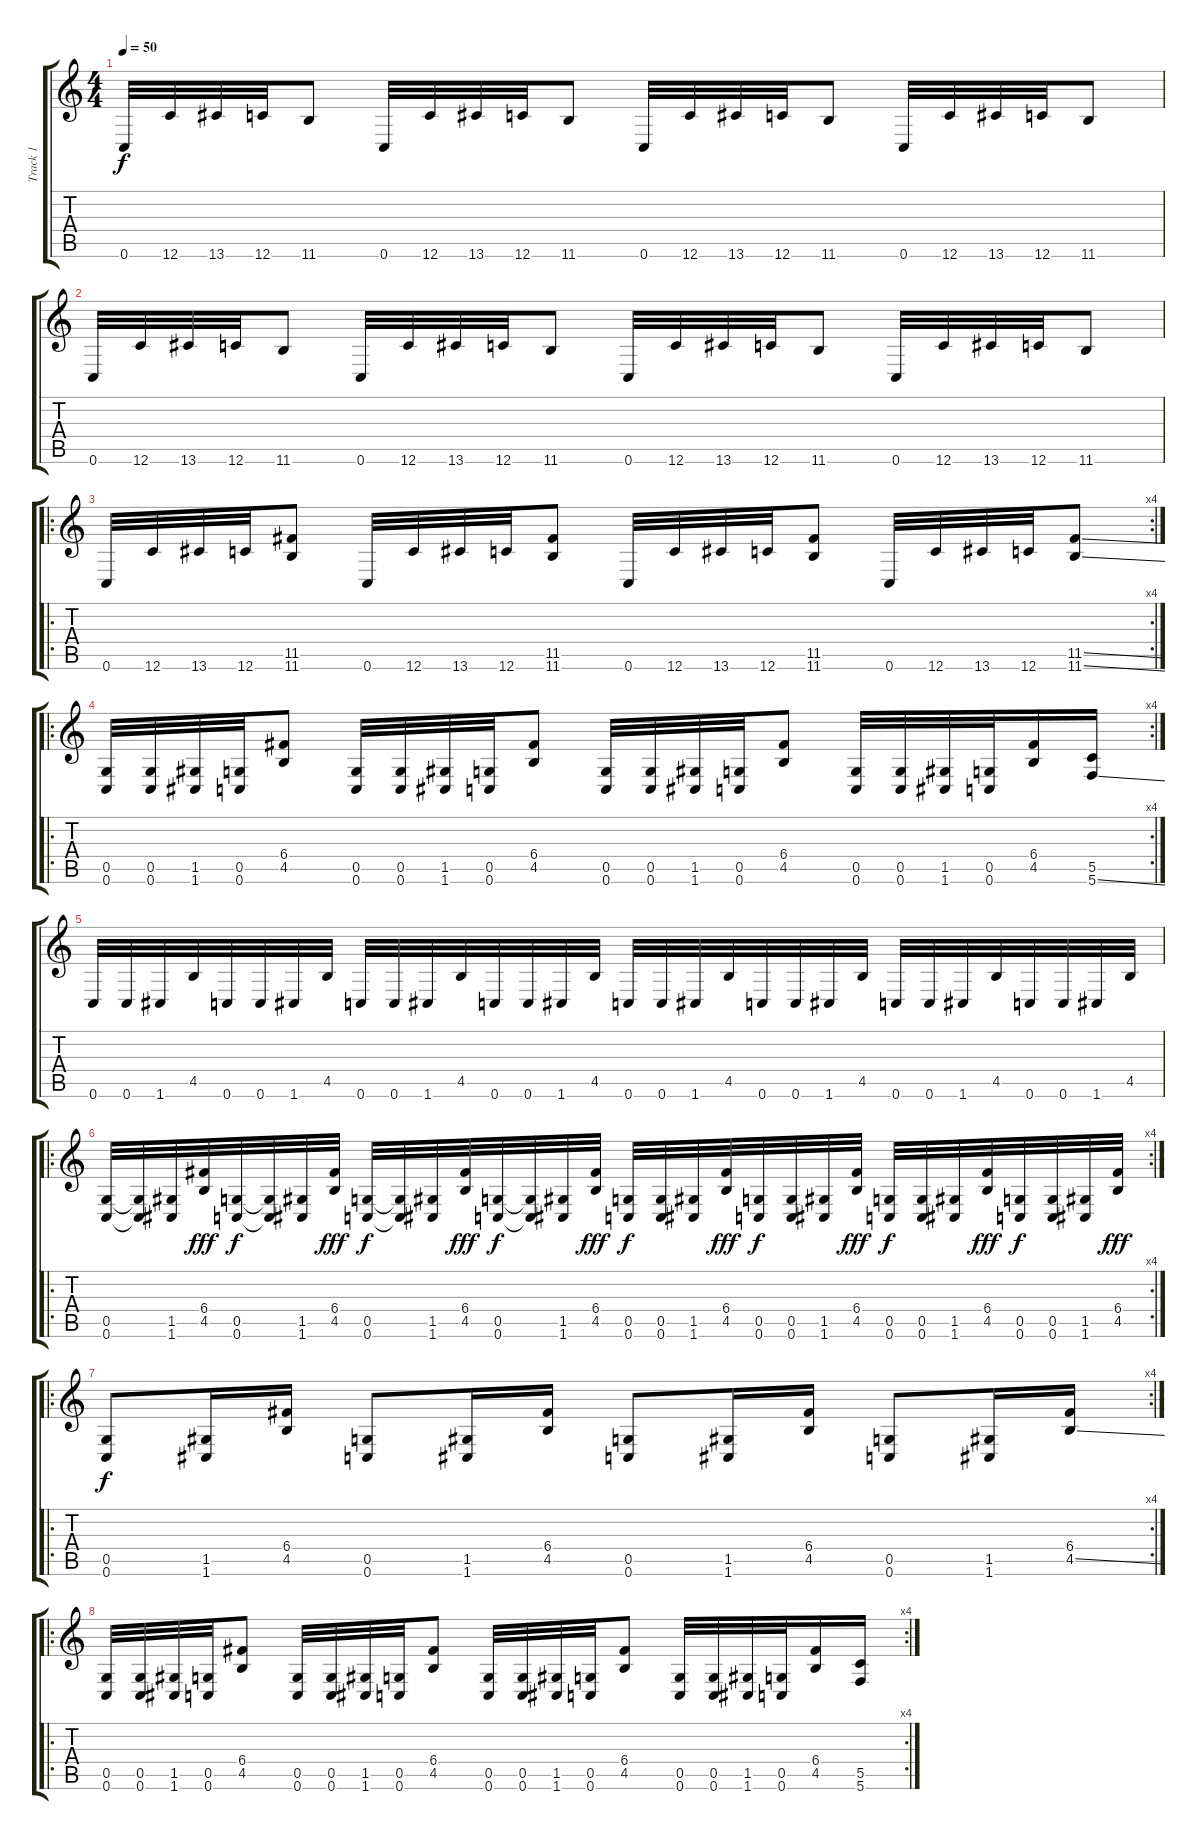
\track ("Track 1" "Track 1") {instrument distortionguitar}
\staff {score tabs}
\tuning (D4 A3 F3 C3 G2 C2) {hide}
\ts (4 4)
\tempo 50
\clef g2
\ks c
0.6.32{dy f instrument distortionguitar} 12.6.32 13.6.32 12.6.32 11.6.8 0.6.32 12.6.32 13.6.32 12.6.32 11.6.8 0.6.32 12.6.32 13.6.32 12.6.32 11.6.8 0.6.32 12.6.32 13.6.32 12.6.32 11.6.8 |
0.6.32 12.6.32 13.6.32 12.6.32 11.6.8 0.6.32 12.6.32 13.6.32 12.6.32 11.6.8 0.6.32 12.6.32 13.6.32 12.6.32 11.6.8 0.6.32 12.6.32 13.6.32 12.6.32 11.6.8 |
\ro
\rc 4
0.6.32 12.6.32 13.6.32 12.6.32 (11.5 11.6).8 0.6.32 12.6.32 13.6.32 12.6.32 (11.5 11.6).8 0.6.32 12.6.32 13.6.32 12.6.32 (11.5 11.6).8 0.6.32 12.6.32 13.6.32 12.6.32 (11.5{ss} 11.6{ss}).8 |
\ro
\rc 4
(0.5 0.6).32 (0.5 0.6).32 (1.5 1.6).32 (0.5 0.6).32 (6.4 4.5).8 (0.5 0.6).32 (0.5 0.6).32 (1.5 1.6).32 (0.5 0.6).32 (6.4 4.5).8 (0.5 0.6).32 (0.5 0.6).32 (1.5 1.6).32 (0.5 0.6).32 (6.4 4.5).8 (0.5 0.6).32 (0.5 0.6).32 (1.5 1.6).32 (0.5 0.6).32 (6.4 4.5).16 (5.5 5.6{ss}).16 |
0.6.32 0.6.32 1.6.32 4.5.32 0.6.32 0.6.32 1.6.32 4.5.32 0.6.32 0.6.32 1.6.32 4.5.32 0.6.32 0.6.32 1.6.32 4.5.32 0.6.32 0.6.32 1.6.32 4.5.32 0.6.32 0.6.32 1.6.32 4.5.32 0.6.32 0.6.32 1.6.32 4.5.32 0.6.32 0.6.32 1.6.32 4.5.32 |
\ro
\rc 4
(0.5 0.6).32 (0.5{t} 0.6{t}).32 (1.5 1.6).32 (6.4 4.5).32{dy fff} (0.5 0.6).32{dy f} (0.5{t} 0.6{t}).32 (1.5 1.6).32 (6.4 4.5).32{dy fff} (0.5 0.6).32{dy f} (0.5{t} 0.6{t}).32 (1.5 1.6).32 (6.4 4.5).32{dy fff} (0.5 0.6).32{dy f} (0.5{t} 0.6{t}).32 (1.5 1.6).32 (6.4 4.5).32{dy fff} (0.5 0.6).32{dy f} (0.5 0.6).32 (1.5 1.6).32 (6.4 4.5).32{dy fff} (0.5 0.6).32{dy f} (0.5 0.6).32 (1.5 1.6).32 (6.4 4.5).32{dy fff} (0.5 0.6).32{dy f} (0.5 0.6).32 (1.5 1.6).32 (6.4 4.5).32{dy fff} (0.5 0.6).32{dy f} (0.5 0.6).32 (1.5 1.6).32 (6.4 4.5).32{dy fff} |
\ro
\rc 4
(0.5 0.6).8{dy f} (1.5 1.6).16 (6.4 4.5).16 (0.5 0.6).8 (1.5 1.6).16 (6.4 4.5).16 (0.5 0.6).8 (1.5 1.6).16 (6.4 4.5).16 (0.5 0.6).8 (1.5 1.6).16 (6.4 4.5{ss}).16 |
\ro
\rc 4
(0.5 0.6).32 (0.5 0.6).32 (1.5 1.6).32 (0.5 0.6).32 (6.4 4.5).8 (0.5 0.6).32 (0.5 0.6).32 (1.5 1.6).32 (0.5 0.6).32 (6.4 4.5).8 (0.5 0.6).32 (0.5 0.6).32 (1.5 1.6).32 (0.5 0.6).32 (6.4 4.5).8 (0.5 0.6).32 (0.5 0.6).32 (1.5 1.6).32 (0.5 0.6).32 (6.4 4.5).16 (5.5 5.6{ss}).16
